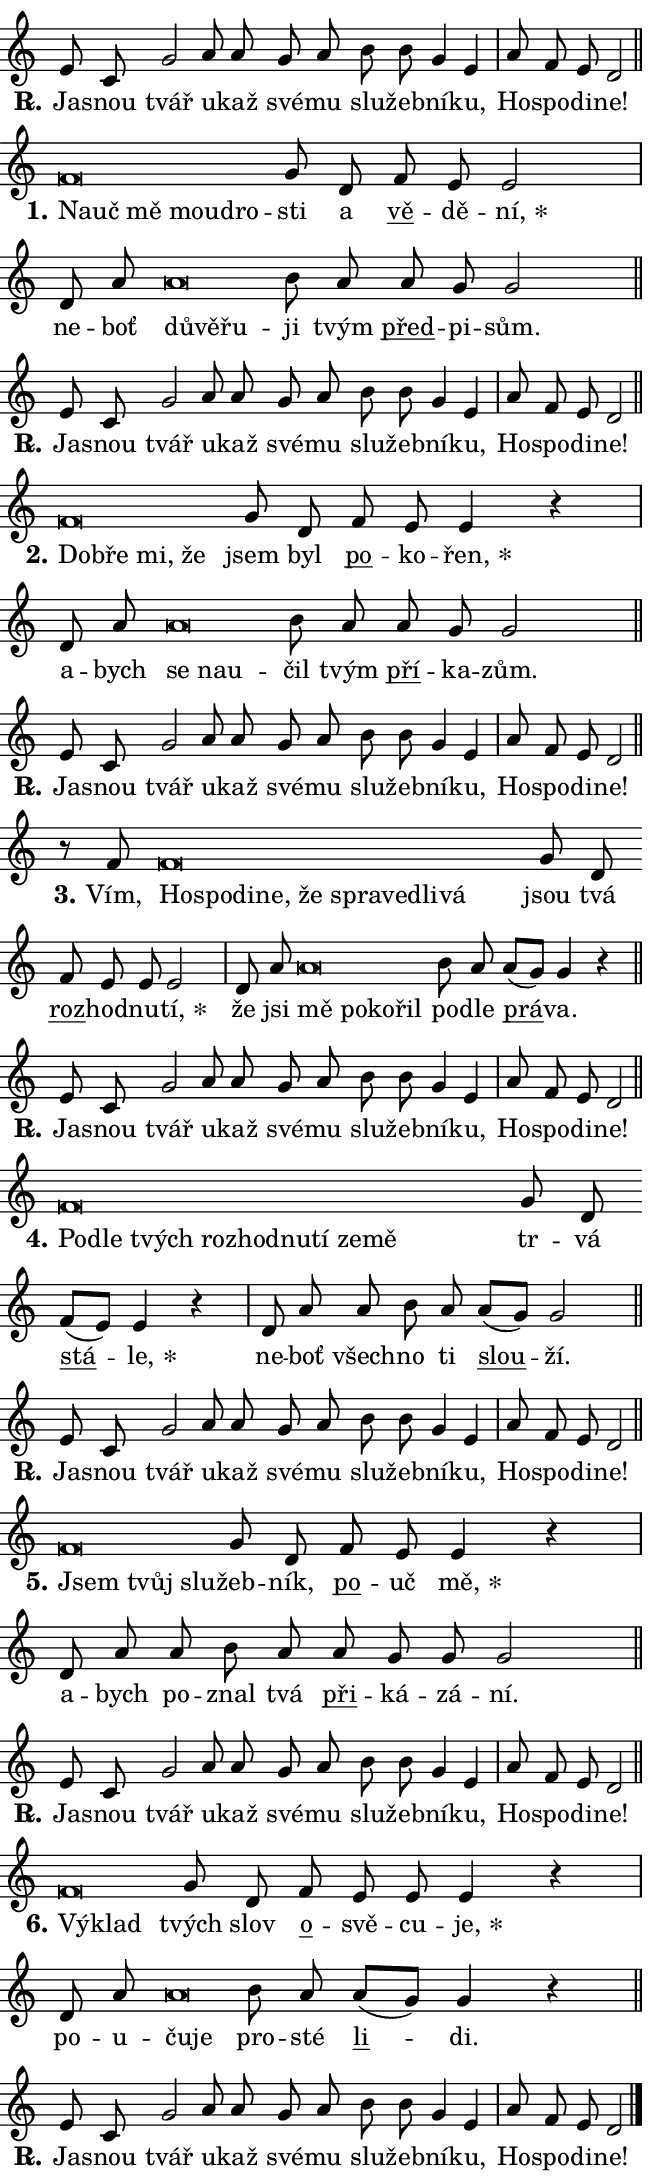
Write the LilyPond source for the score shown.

\version "2.24.0"
\header { tagline = "" }
\paper {
  indent = 0\cm
  top-margin = 0\cm
  right-margin = 0.13\cm % to fit lyric hyphens
  bottom-margin = 0\cm
  left-margin = 0\cm
  paper-width = 11\cm
  page-breaking = #ly:one-page-breaking
  system-system-spacing.basic-distance = #11
  score-system-spacing.basic-distance = #11
  ragged-last = ##f
}


%% Author: Thomas Morley
%% https://lists.gnu.org/archive/html/lilypond-user/2020-05/msg00002.html
#(define (line-position grob)
"Returns position of @var[grob} in current system:
   @code{'start}, if at first time-step
   @code{'end}, if at last time-step
   @code{'middle} otherwise
"
  (let* ((col (ly:item-get-column grob))
         (ln (ly:grob-object col 'left-neighbor))
         (rn (ly:grob-object col 'right-neighbor))
         (col-to-check-left (if (ly:grob? ln) ln col))
         (col-to-check-right (if (ly:grob? rn) rn col))
         (break-dir-left
           (and
             (ly:grob-property col-to-check-left 'non-musical #f)
             (ly:item-break-dir col-to-check-left)))
         (break-dir-right
           (and
             (ly:grob-property col-to-check-right 'non-musical #f)
             (ly:item-break-dir col-to-check-right))))
        (cond ((eqv? 1 break-dir-left) 'start)
              ((eqv? -1 break-dir-right) 'end)
              (else 'middle))))

#(define (tranparent-at-line-position vctor)
  (lambda (grob)
  "Relying on @code{line-position} select the relevant enry from @var{vctor}.
Used to determine transparency,"
    (case (line-position grob)
      ((end) (not (vector-ref vctor 0)))
      ((middle) (not (vector-ref vctor 1)))
      ((start) (not (vector-ref vctor 2))))))

noteHeadBreakVisibility =
#(define-music-function (break-visibility)(vector?)
"Makes @code{NoteHead}s transparent relying on @var{break-visibility}"
#{
  \override NoteHead.transparent =
    #(tranparent-at-line-position break-visibility)
#})

#(define delete-ledgers-for-transparent-note-heads
  (lambda (grob)
    "Reads whether a @code{NoteHead} is transparent.
If so this @code{NoteHead} is removed from @code{'note-heads} from
@var{grob}, which is supposed to be @code{LedgerLineSpanner}.
As a result ledgers are not printed for this @code{NoteHead}"
    (let* ((nhds-array (ly:grob-object grob 'note-heads))
           (nhds-list
             (if (ly:grob-array? nhds-array)
                 (ly:grob-array->list nhds-array)
                 '()))
           ;; Relies on the transparent-property being done before
           ;; Staff.LedgerLineSpanner.after-line-breaking is executed.
           ;; This is fragile ...
           (to-keep
             (remove
               (lambda (nhd)
                 (ly:grob-property nhd 'transparent #f))
               nhds-list)))
      ;; TODO find a better method to iterate over grob-arrays, similiar
      ;; to filter/remove etc for lists
      ;; For now rebuilt from scratch
      (set! (ly:grob-object grob 'note-heads)  '())
      (for-each
        (lambda (nhd)
          (ly:pointer-group-interface::add-grob grob 'note-heads nhd))
        to-keep))))

squashNotes = {
  \override NoteHead.X-extent = #'(-0.2 . 0.2)
  \override NoteHead.Y-extent = #'(-0.75 . 0)
  \override NoteHead.stencil =
    #(lambda (grob)
       (let ((pos (ly:grob-property grob 'staff-position)))
         (begin
           (if (< pos -7) (display "ERROR: Lower brevis then expected\n") (display ""))
           (if (<= pos -6) ly:text-interface::print ly:note-head::print))))
}
unSquashNotes = {
  \revert NoteHead.X-extent
  \revert NoteHead.Y-extent
  \revert NoteHead.stencil
}

hideNotes = \noteHeadBreakVisibility #begin-of-line-visible
unHideNotes = \noteHeadBreakVisibility #all-visible

% work-around for resetting accidentals
% https://lilypond.org/doc/v2.23/Documentation/notation/displaying-rhythms#unmetered-music
cadenzaMeasure = {
  \cadenzaOff
  \partial 1024 s1024
  \cadenzaOn
}

#(define-markup-command (accent layout props text) (markup?)
  "Underline accented syllable"
  (interpret-markup layout props
    #{\markup \override #'(offset . 4.3) \underline { #text }#}))

responsum = \markup \concat {
  "R" \hspace #-1.05 \path #0.1 #'((moveto 0 0.07) (lineto 0.9 0.8)) \hspace #0.05 "."
}

spaceSize = #0.6828661417322834 % exact space size for TeX Gyre Schola

\layout {
  \context {
    \Staff
    \remove "Time_signature_engraver"
    \override LedgerLineSpanner.after-line-breaking = #delete-ledgers-for-transparent-note-heads
  }
  \context {
    \Lyrics {
      \override LyricSpace.minimum-distance = \spaceSize
      \override LyricText.font-name = #"TeX Gyre Schola"
      \override LyricText.font-size = 1
      \override StanzaNumber.font-name = #"TeX Gyre Schola Bold"
      \override StanzaNumber.font-size = 1
    }
  }
  \context {
    \Score 
    \override NoteHead.text =
      #(lambda (grob) 
        (let ((pos (ly:grob-property grob 'staff-position)))
          #{\markup {
            \combine
              \halign #-0.55 \raise #(if (= pos -6) 0 0.5) \override #'(thickness . 2) \draw-line #'(3.2 . 0)
              \musicglyph "noteheads.sM1"
          }#}))
  }
}

% magnetic-lyrics.ily
%
%   written by
%     Jean Abou Samra <jean@abou-samra.fr>
%     Werner Lemberg <wl@gnu.org>
%
%   adapted by
%     Jiri Hon <jiri.hon@gmail.com>
%
% Version 2022-Apr-15

% https://www.mail-archive.com/lilypond-user@gnu.org/msg149350.html

#(define (Left_hyphen_pointer_engraver context)
   "Collect syllable-hyphen-syllable occurrences in lyrics and store
them in properties.  This engraver only looks to the left.  For
example, if the lyrics input is @code{foo -- bar}, it does the
following.

@itemize @bullet
@item
Set the @code{text} property of the @code{LyricHyphen} grob between
@q{foo} and @q{bar} to @code{foo}.

@item
Set the @code{left-hyphen} property of the @code{LyricText} grob with
text @q{foo} to the @code{LyricHyphen} grob between @q{foo} and
@q{bar}.
@end itemize

Use this auxiliary engraver in combination with the
@code{lyric-@/text::@/apply-@/magnetic-@/offset!} hook."
   (let ((hyphen #f)
         (text #f))
     (make-engraver
      (acknowledgers
       ((lyric-syllable-interface engraver grob source-engraver)
        (set! text grob)))
      (end-acknowledgers
       ((lyric-hyphen-interface engraver grob source-engraver)
        ;(when (not (grob::has-interface grob 'lyric-space-interface))
          (set! hyphen grob)));)
      ((stop-translation-timestep engraver)
       (when (and text hyphen)
         (ly:grob-set-object! text 'left-hyphen hyphen))
       (set! text #f)
       (set! hyphen #f)))))

#(define (lyric-text::apply-magnetic-offset! grob)
   "If the space between two syllables is less than the value in
property @code{LyricText@/.details@/.squash-threshold}, move the right
syllable to the left so that it gets concatenated with the left
syllable.

Use this function as a hook for
@code{LyricText@/.after-@/line-@/breaking} if the
@code{Left_@/hyphen_@/pointer_@/engraver} is active."
   (let ((hyphen (ly:grob-object grob 'left-hyphen #f)))
     (when hyphen
       (let ((left-text (ly:spanner-bound hyphen LEFT)))
         (when (grob::has-interface left-text 'lyric-syllable-interface)
           (let* ((common (ly:grob-common-refpoint grob left-text X))
                  (this-x-ext (ly:grob-extent grob common X))
                  (left-x-ext
                   (begin
                     ;; Trigger magnetism for left-text.
                     (ly:grob-property left-text 'after-line-breaking)
                     (ly:grob-extent left-text common X)))
                  ;; `delta` is the gap width between two syllables.
                  (delta (- (interval-start this-x-ext)
                            (interval-end left-x-ext)))
                  (details (ly:grob-property grob 'details))
                  (threshold (assoc-get 'squash-threshold details 0.2)))
             (when (< delta threshold)
               (let* (;; We have to manipulate the input text so that
                      ;; ligatures crossing syllable boundaries are not
                      ;; disabled.  For languages based on the Latin
                      ;; script this is essentially a beautification.
                      ;; However, for non-Western scripts it can be a
                      ;; necessity.
                      (lt (ly:grob-property left-text 'text))
                      (rt (ly:grob-property grob 'text))
                      (is-space (grob::has-interface hyphen 'lyric-space-interface))
                      (space (if is-space " " ""))
                      (extra-delta (if is-space spaceSize 0))
                      ;; Append new syllable.
                      (ltrt-space (if (and (string? lt) (string? rt))
                                (string-append lt space rt)
                                (make-concat-markup (list lt space rt))))
                      ;; Right-align `ltrt` to the right side.
                      (ltrt-space-markup (grob-interpret-markup
                               grob
                               (make-translate-markup
                                (cons (interval-length this-x-ext) 0)
                                (make-right-align-markup ltrt-space)))))
                 (begin
                   ;; Don't print `left-text`.
                   (ly:grob-set-property! left-text 'stencil #f)
                   ;; Set text and stencil (which holds all collected
                   ;; syllables so far) and shift it to the left.
                   (ly:grob-set-property! grob 'text ltrt-space)
                   (ly:grob-set-property! grob 'stencil ltrt-space-markup)
                   (ly:grob-translate-axis! grob (- (- delta extra-delta)) X))))))))))


#(define (lyric-hyphen::displace-bounds-first grob)
   ;; Make very sure this callback isn't triggered too early.
   (let ((left (ly:spanner-bound grob LEFT))
         (right (ly:spanner-bound grob RIGHT)))
     (ly:grob-property left 'after-line-breaking)
     (ly:grob-property right 'after-line-breaking)
     (ly:lyric-hyphen::print grob)))

squashThreshold = #0.4

\layout {
  \context {
    \Lyrics
    \consists #Left_hyphen_pointer_engraver
    \override LyricText.after-line-breaking =
      #lyric-text::apply-magnetic-offset!
    \override LyricHyphen.stencil = #lyric-hyphen::displace-bounds-first
    \override LyricText.details.squash-threshold = \squashThreshold
    \override LyricHyphen.minimum-distance = 0
    \override LyricHyphen.minimum-length = \squashThreshold
  }
}

squashText = \override LyricText.details.squash-threshold = 9999
unSquashText = \override LyricText.details.squash-threshold = \squashThreshold

leftText = \override LyricText.self-alignment-X = #LEFT
unLeftText = \revert LyricText.self-alignment-X

starOffset = #(lambda (grob) 
                (let ((x_offset (ly:self-alignment-interface::aligned-on-x-parent grob)))
                  (if (= x_offset 0) 0 (+ x_offset 1.2))))

star = #(define-music-function (syllable)(string?)
"Append star separator at the end of a syllable"
#{
  \once \override LyricText.X-offset = #starOffset
  \lyricmode { \markup {
    #syllable
    \override #'((font-name . "TeX Gyre Schola Bold")) \hspace #0.2 \lower #0.65 \larger "*"
  } }
#})

starAccent = #(define-music-function (syllable)(string?)
"Append star separator at the end of a syllable and make accent"
#{
  \once \override LyricText.X-offset = #starOffset
  \lyricmode { \markup {
    \accent #syllable
    \override #'((font-name . "TeX Gyre Schola Bold")) \hspace #0.2 \lower #0.65 \larger "*"
  } }
#})

breath = #(define-music-function (syllable)(string?)
"Append breathing indicator at the end of a syllable"
#{
  \lyricmode { \markup { #syllable "+" } }
#})

optionalBreath = #(define-music-function (syllable)(string?)
"Append optional breathing indicator at the end of a syllable"
#{
  \lyricmode { \markup { #syllable "(+)" } }
#})


\score {
    <<
        \new Voice = "melody" { \cadenzaOn \key c \major \relative { e'8 c g'2 a8 a \bar "" g a \bar "" b b \bar "" g4 e \cadenzaMeasure \bar "|" a8 f e d2 \cadenzaMeasure \bar "||" \break } }
        \new Lyrics \lyricsto "melody" { \lyricmode { \set stanza = \responsum
Ja -- snou tvář u -- kaž své -- mu slu -- žeb -- ní -- ku, Ho -- spo -- di -- ne! } }
    >>
    \layout {}
}

\score {
    <<
        \new Voice = "melody" { \cadenzaOn \key c \major \relative { \squashNotes f'\breve*1/16 \hideNotes \breve*1/16 \bar "" \breve*1/16 \bar "" \breve*1/16 \breve*1/16 \bar "" \unHideNotes \unSquashNotes g8 d \bar "" f e e2 \cadenzaMeasure \bar "|" d8 a' \bar "" \squashNotes a\breve*1/16 \hideNotes \breve*1/16 \breve*1/16 \bar "" \unHideNotes \unSquashNotes b8 a \bar "" a g g2 \cadenzaMeasure \bar "||" \break } }
        \new Lyrics \lyricsto "melody" { \lyricmode { \set stanza = "1."
\leftText Na -- \squashText uč mě mou -- dro -- \unLeftText \unSquashText sti a \markup \accent vě -- dě -- \star ní, ne -- boť \leftText dů -- \squashText vě -- řu -- \unLeftText \unSquashText ji tvým \markup \accent před -- pi -- sům. } }
    >>
    \layout {}
}

\score {
    <<
        \new Voice = "melody" { \cadenzaOn \key c \major \relative { e'8 c g'2 a8 a \bar "" g a \bar "" b b \bar "" g4 e \cadenzaMeasure \bar "|" a8 f e d2 \cadenzaMeasure \bar "||" \break } }
        \new Lyrics \lyricsto "melody" { \lyricmode { \set stanza = \responsum
Ja -- snou tvář u -- kaž své -- mu slu -- žeb -- ní -- ku, Ho -- spo -- di -- ne! } }
    >>
    \layout {}
}

\score {
    <<
        \new Voice = "melody" { \cadenzaOn \key c \major \relative { \squashNotes f'\breve*1/16 \hideNotes \breve*1/16 \bar "" \breve*1/16 \breve*1/16 \bar "" \unHideNotes \unSquashNotes g8 d \bar "" f e e4 r \cadenzaMeasure \bar "|" d8 a' \bar "" \squashNotes a\breve*1/16 \hideNotes \breve*1/16 \breve*1/16 \bar "" \unHideNotes \unSquashNotes b8 a \bar "" a g g2 \cadenzaMeasure \bar "||" \break } }
        \new Lyrics \lyricsto "melody" { \lyricmode { \set stanza = "2."
\leftText Dob -- \squashText ře mi, že \unLeftText \unSquashText jsem byl \markup \accent po -- ko -- \star řen, a -- bych \leftText se \squashText na -- u -- \unLeftText \unSquashText čil tvým \markup \accent pří -- ka -- zům. } }
    >>
    \layout {}
}

\score {
    <<
        \new Voice = "melody" { \cadenzaOn \key c \major \relative { e'8 c g'2 a8 a \bar "" g a \bar "" b b \bar "" g4 e \cadenzaMeasure \bar "|" a8 f e d2 \cadenzaMeasure \bar "||" \break } }
        \new Lyrics \lyricsto "melody" { \lyricmode { \set stanza = \responsum
Ja -- snou tvář u -- kaž své -- mu slu -- žeb -- ní -- ku, Ho -- spo -- di -- ne! } }
    >>
    \layout {}
}

\score {
    <<
        \new Voice = "melody" { \cadenzaOn \key c \major \relative { r8 f'8 \squashNotes f\breve*1/16 \hideNotes \breve*1/16 \bar "" \breve*1/16 \bar "" \breve*1/16 \bar "" \breve*1/16 \bar "" \breve*1/16 \bar "" \breve*1/16 \bar "" \breve*1/16 \breve*1/16 \bar "" \unHideNotes \unSquashNotes g8 d \bar "" f e e e2 \cadenzaMeasure \bar "|" d8 a' \bar "" \squashNotes a\breve*1/16 \hideNotes \breve*1/16 \bar "" \breve*1/16 \breve*1/16 \bar "" \unHideNotes \unSquashNotes b8 a \bar "" a[( g)] g4 r \cadenzaMeasure \bar "||" \break } }
        \new Lyrics \lyricsto "melody" { \lyricmode { \set stanza = "3."
Vím, \leftText Ho -- \squashText spo -- di -- ne, že spra -- ve -- dli -- vá \unLeftText \unSquashText jsou tvá \markup \accent roz -- hod -- nu -- \star tí, že jsi \leftText mě \squashText po -- ko -- řil \unLeftText \unSquashText po -- dle \markup \accent prá -- va. } }
    >>
    \layout {}
}

\score {
    <<
        \new Voice = "melody" { \cadenzaOn \key c \major \relative { e'8 c g'2 a8 a \bar "" g a \bar "" b b \bar "" g4 e \cadenzaMeasure \bar "|" a8 f e d2 \cadenzaMeasure \bar "||" \break } }
        \new Lyrics \lyricsto "melody" { \lyricmode { \set stanza = \responsum
Ja -- snou tvář u -- kaž své -- mu slu -- žeb -- ní -- ku, Ho -- spo -- di -- ne! } }
    >>
    \layout {}
}

\score {
    <<
        \new Voice = "melody" { \cadenzaOn \key c \major \relative { \squashNotes f'\breve*1/16 \hideNotes \breve*1/16 \bar "" \breve*1/16 \bar "" \breve*1/16 \bar "" \breve*1/16 \bar "" \breve*1/16 \bar "" \breve*1/16 \bar "" \breve*1/16 \breve*1/16 \bar "" \unHideNotes \unSquashNotes g8 d \bar "" f[( e)] e4 r \cadenzaMeasure \bar "|" d8 a' \bar "" a b8 a \bar "" a[( g)] g2 \cadenzaMeasure \bar "||" \break } }
        \new Lyrics \lyricsto "melody" { \lyricmode { \set stanza = "4."
\leftText Po -- \squashText dle tvých roz -- hod -- nu -- tí ze -- mě \unLeftText \unSquashText tr -- vá \markup \accent stá -- \star le, ne -- boť všech -- no ti \markup \accent slou -- ží. } }
    >>
    \layout {}
}

\score {
    <<
        \new Voice = "melody" { \cadenzaOn \key c \major \relative { e'8 c g'2 a8 a \bar "" g a \bar "" b b \bar "" g4 e \cadenzaMeasure \bar "|" a8 f e d2 \cadenzaMeasure \bar "||" \break } }
        \new Lyrics \lyricsto "melody" { \lyricmode { \set stanza = \responsum
Ja -- snou tvář u -- kaž své -- mu slu -- žeb -- ní -- ku, Ho -- spo -- di -- ne! } }
    >>
    \layout {}
}

\score {
    <<
        \new Voice = "melody" { \cadenzaOn \key c \major \relative { \squashNotes f'\breve*1/16 \hideNotes \breve*1/16 \breve*1/16 \bar "" \unHideNotes \unSquashNotes g8 d \bar "" f e e4 r \cadenzaMeasure \bar "|" d8 a' \bar "" a b8 a \bar "" a g g g2 \cadenzaMeasure \bar "||" \break } }
        \new Lyrics \lyricsto "melody" { \lyricmode { \set stanza = "5."
\leftText Jsem \squashText tvůj slu -- \unLeftText \unSquashText žeb -- ník, \markup \accent po -- uč \star mě, a -- bych po -- znal tvá \markup \accent při -- ká -- zá -- ní. } }
    >>
    \layout {}
}

\score {
    <<
        \new Voice = "melody" { \cadenzaOn \key c \major \relative { e'8 c g'2 a8 a \bar "" g a \bar "" b b \bar "" g4 e \cadenzaMeasure \bar "|" a8 f e d2 \cadenzaMeasure \bar "||" \break } }
        \new Lyrics \lyricsto "melody" { \lyricmode { \set stanza = \responsum
Ja -- snou tvář u -- kaž své -- mu slu -- žeb -- ní -- ku, Ho -- spo -- di -- ne! } }
    >>
    \layout {}
}

\score {
    <<
        \new Voice = "melody" { \cadenzaOn \key c \major \relative { \squashNotes f'\breve*1/16 \hideNotes \breve*1/16 \bar "" \unHideNotes \unSquashNotes g8 d \bar "" f e e e4 r \cadenzaMeasure \bar "|" d8 a' \bar "" \squashNotes a\breve*1/16 \hideNotes \breve*1/16 \bar "" \unHideNotes \unSquashNotes b8 a \bar "" a[( g)] g4 r \cadenzaMeasure \bar "||" \break } }
        \new Lyrics \lyricsto "melody" { \lyricmode { \set stanza = "6."
\leftText Vý -- \squashText klad \unLeftText \unSquashText tvých slov \markup \accent o -- svě -- cu -- \star je, po -- u -- \leftText ču -- \squashText je \unLeftText \unSquashText pro -- sté \markup \accent li -- di. } }
    >>
    \layout {}
}

\score {
    <<
        \new Voice = "melody" { \cadenzaOn \key c \major \relative { e'8 c g'2 a8 a \bar "" g a \bar "" b b \bar "" g4 e \cadenzaMeasure \bar "|" a8 f e d2 \cadenzaMeasure \bar "||" \break } \bar "|." }
        \new Lyrics \lyricsto "melody" { \lyricmode { \set stanza = \responsum
Ja -- snou tvář u -- kaž své -- mu slu -- žeb -- ní -- ku, Ho -- spo -- di -- ne! } }
    >>
    \layout {}
}
